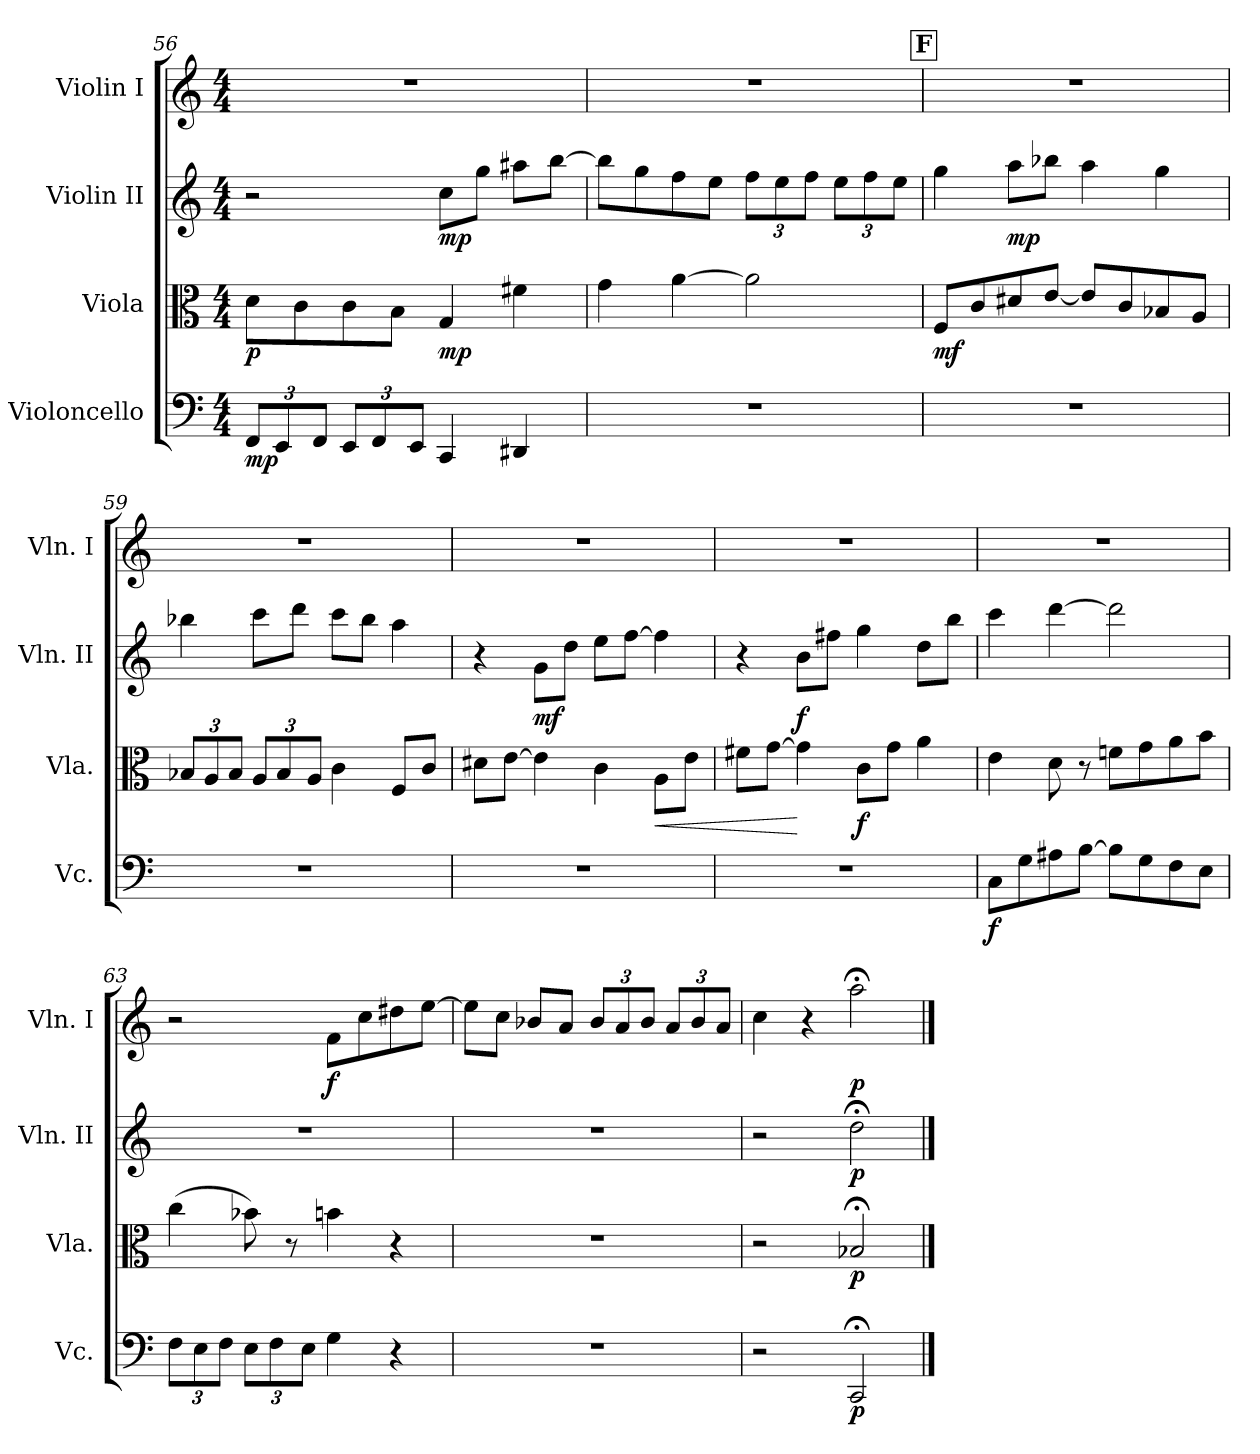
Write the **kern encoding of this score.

**kern	**dynam	**kern	**dynam	**kern	**dynam	**kern	**dynam
*part4	*part4	*part3	*part3	*part2	*part2	*part1	*part1
*staff4	*staff4	*staff3	*staff3	*staff2	*staff2	*staff1	*staff1
*I"Violoncello	*	*I"Viola	*	*I"Violin II	*	*I"Violin I	*
*I'Vc.	*	*I'Vla.	*	*I'Vln. II	*	*I'Vln. I	*
*clefF4	*	*clefC3	*	*clefG2	*	*clefG2	*
*k[]	*	*k[]	*	*k[]	*	*k[]	*
*M4/4	*	*M4/4	*	*M4/4	*	*M4/4	*
*Xbrackettup	*	*	*	*	*	*	*
=56	=56	=56	=56	=56	=56	=56	=56
!	!LO:DY:b	!	!LO:DY:b	!	!	!	!
12FF/L	mp	8d\L	p	2r	.	1r	.
12EE/	.	.	.	.	.	.	.
.	.	8c\	.	.	.	.	.
12FF/J	.	.	.	.	.	.	.
12EE/L	.	8c\	.	.	.	.	.
12FF/	.	.	.	.	.	.	.
.	.	8B\J	.	.	.	.	.
12EE/J	.	.	.	.	.	.	.
!	!	!	!LO:DY:b	!	!LO:DY:b	!	!
4CC/	.	4G/	mp	8cc\L	mp	.	.
.	.	.	.	8gg\J	.	.	.
4DD#X/	.	4f#X\	.	8aa#X\L	.	.	.
.	.	.	.	[8bb\J	.	.	.
=57	=57	=57	=57	=57	=57	=57	=57
1r	.	4g\	.	8bb\L]	.	1r	.
.	.	.	.	8gg\	.	.	.
.	.	[4a\	.	8ff\	.	.	.
.	.	.	.	8ee\J	.	.	.
*	*	*	*	*Xbrackettup	*	*	*
.	.	2a\]	.	12ff\L	.	.	.
.	.	.	.	12ee\	.	.	.
.	.	.	.	12ff\J	.	.	.
.	.	.	.	12ee\L	.	.	.
.	.	.	.	12ff\	.	.	.
.	.	.	.	12ee\J	.	.	.
!!LO:LB:g=z
!!LO:REH:place=s1:a:B:fs=19.9975:t=F
=58	=58	=58	=58	=58	=58	=58	=58
!	!	!	!LO:DY:b	!	!	!	!
1r	.	8F/L	mf	4gg\	.	1r	.
.	.	8c/	.	.	.	.	.
!	!	!	!	!	!LO:DY:b	!	!
.	.	8d#X/	.	8aa\L	mp	.	.
.	.	[8e/J	.	8bb-X\J	.	.	.
.	.	8e/L]	.	4aa\	.	.	.
.	.	8c/	.	.	.	.	.
.	.	8B-X/	.	4gg\	.	.	.
.	.	8A/J	.	.	.	.	.
!!LO:PB:g=z
=59	=59	=59	=59	=59	=59	=59	=59
*	*	*Xbrackettup	*	*	*	*	*
1r	.	12B-X/L	.	4bb-X\	.	1r	.
.	.	12A/	.	.	.	.	.
.	.	12B-/J	.	.	.	.	.
.	.	12A/L	.	8ccc\L	.	.	.
.	.	12B-/	.	.	.	.	.
.	.	.	.	8ddd\J	.	.	.
.	.	12A/J	.	.	.	.	.
.	.	4c\	.	8ccc\L	.	.	.
.	.	.	.	8bb-\J	.	.	.
.	.	8F/L	.	4aa\	.	.	.
.	.	8c/J	.	.	.	.	.
=60	=60	=60	=60	=60	=60	=60	=60
1r	.	8d#X\L	.	4r	.	1r	.
.	.	[8e\J	.	.	.	.	.
!	!	!	!	!	!LO:DY:b	!	!
.	.	4e\]	.	8g\L	mf	.	.
.	.	.	.	8dd\J	.	.	.
.	.	4c\	.	8ee\L	.	.	.
.	.	.	.	[8ff\J	.	.	.
!	!	!	!LO:HP:b	!	!	!	!
.	.	8A\L	<	4ff\]	.	.	.
.	.	8e\J	.	.	.	.	.
=61	=61	=61	=61	=61	=61	=61	=61
1r	.	8f#X\L	.	4r	.	1r	.
.	.	[8g\J	.	.	.	.	.
!	!	!	!	!	!LO:DY:b	!	!
.	.	4g\]	[	8b\L	f	.	.
.	.	.	.	8ff#X\J	.	.	.
!	!	!	!LO:DY:b	!	!	!	!
.	.	8c\L	f	4gg\	.	.	.
.	.	8g\J	.	.	.	.	.
.	.	4a\	.	8dd\L	.	.	.
.	.	.	.	8bb\J	.	.	.
!!LO:LB:g=z
=62	=62	=62	=62	=62	=62	=62	=62
!	!LO:DY:b	!	!	!	!	!	!
8C\L	f	4e\	.	4ccc\	.	1r	.
8G\	.	.	.	.	.	.	.
8A#X\	.	8d\	.	[4ddd\	.	.	.
[8B\J	.	8r	.	.	.	.	.
8B\L]	.	8fn\L	.	2ddd\]	.	.	.
8G\	.	8g\	.	.	.	.	.
8F\	.	8a\	.	.	.	.	.
8E\J	.	8b\J	.	.	.	.	.
=63	=63	=63	=63	=63	=63	=63	=63
12F\L	.	(4cc\	.	1r	.	2r	.
12E\	.	.	.	.	.	.	.
12F\J	.	.	.	.	.	.	.
12E\L	.	8b-X\)	.	.	.	.	.
12F\	.	.	.	.	.	.	.
.	.	8r	.	.	.	.	.
12E\J	.	.	.	.	.	.	.
!	!	!	!	!	!	!	!LO:DY:b
4G\	.	4bn\	.	.	.	8f\L	f
.	.	.	.	.	.	8cc\	.
4r	.	4r	.	.	.	8dd#X\	.
.	.	.	.	.	.	[8ee\J	.
=64	=64	=64	=64	=64	=64	=64	=64
1r	.	1r	.	1r	.	8ee\L]	.
.	.	.	.	.	.	8cc\J	.
.	.	.	.	.	.	8b-X/L	.
.	.	.	.	.	.	8a/J	.
*	*	*	*	*	*	*Xbrackettup	*
.	.	.	.	.	.	12b-/L	.
.	.	.	.	.	.	12a/	.
.	.	.	.	.	.	12b-/J	.
.	.	.	.	.	.	12a/L	.
.	.	.	.	.	.	12b-/	.
.	.	.	.	.	.	12a/J	.
=65	=65	=65	=65	=65	=65	=65	=65
2r	.	2r	.	2r	.	4cc\	.
.	.	.	.	.	.	4r	.
!	!LO:DY:b	!	!LO:DY:b	!	!LO:DY:b	!	!LO:DY:b
2CC;</	p	2B-X;</	p	2dd;<\	p	2aa;<\	p
==	==	==	==	==	==	==	==
*-	*-	*-	*-	*-	*-	*-	*-
